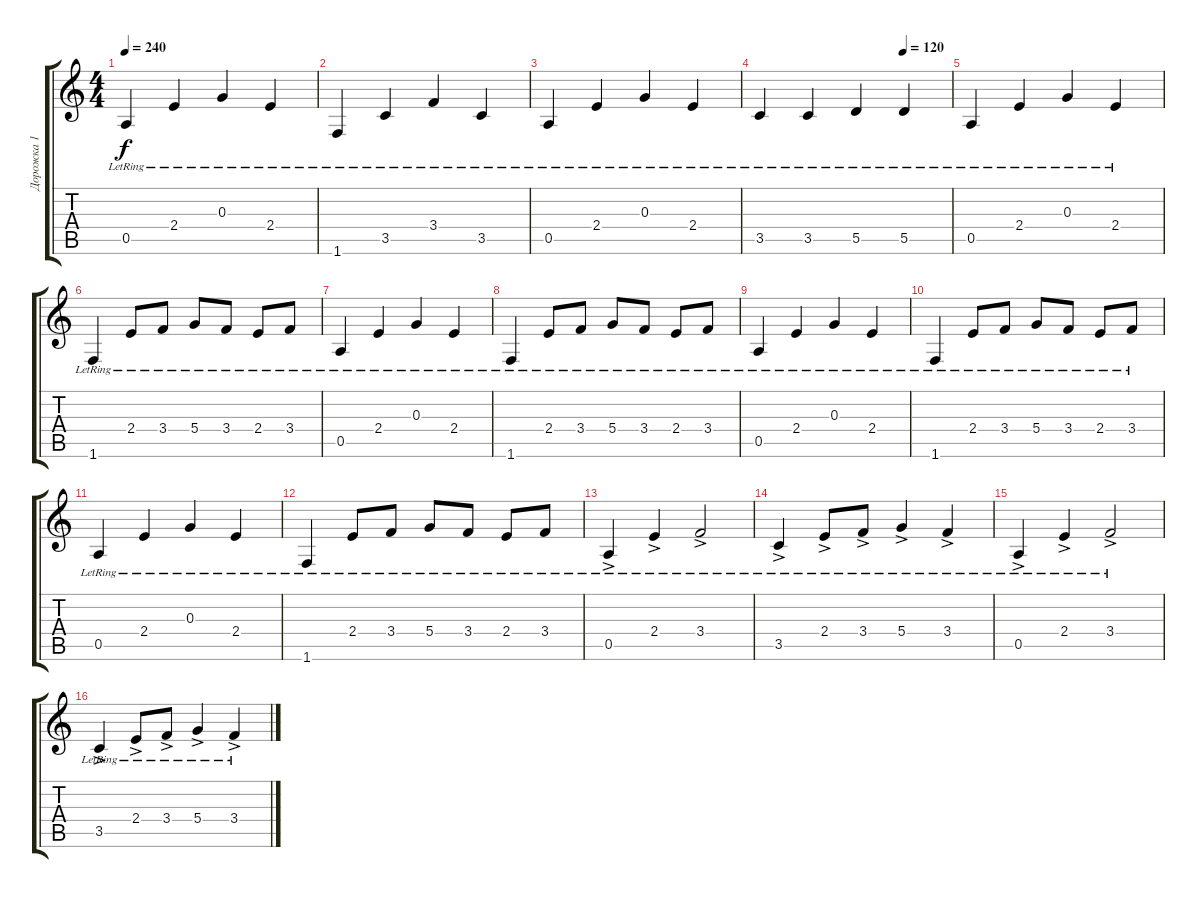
\track ("Дорожка 1" "Дорожка 1") {instrument distortionguitar}
\staff {score tabs}
\tuning (E4 B3 G3 D3 A2 E2) {hide}
\ts (4 4)
\tempo 240
\clef g2
\ks c
0.5{lr}.4{dy f} 2.4{lr}.4 0.3{lr}.4 2.4{lr}.4 |
1.6{lr}.4 3.5{lr}.4 3.4{lr}.4 3.5{lr}.4 |
0.5{lr}.4 2.4{lr}.4 0.3{lr}.4 2.4{lr}.4 |
\tempo (120 0.75)
3.5{lr}.4 3.5{lr}.4 5.5{lr}.4 5.5{lr}.4 |
0.5{lr}.4 2.4{lr}.4 0.3{lr}.4 2.4{lr}.4 |
1.6{lr}.4 2.4{lr}.8 3.4{lr}.8 5.4{lr}.8 3.4{lr}.8 2.4{lr}.8 3.4{lr}.8 |
0.5{lr}.4 2.4{lr}.4 0.3{lr}.4 2.4{lr}.4 |
1.6{lr}.4 2.4{lr}.8 3.4{lr}.8 5.4{lr}.8 3.4{lr}.8 2.4{lr}.8 3.4{lr}.8 |
0.5{lr}.4 2.4{lr}.4 0.3{lr}.4 2.4{lr}.4 |
1.6{lr}.4 2.4{lr}.8 3.4{lr}.8 5.4{lr}.8 3.4{lr}.8 2.4{lr}.8 3.4{lr}.8 |
0.5{lr}.4 2.4{lr}.4 0.3{lr}.4 2.4{lr}.4 |
1.6{lr}.4 2.4{lr}.8 3.4{lr}.8 5.4{lr}.8 3.4{lr}.8 2.4{lr}.8 3.4{lr}.8 |
0.5{ac lr}.4 2.4{ac lr}.4 3.4{ac lr}.2 |
3.5{ac lr}.4 2.4{ac lr}.8 3.4{ac lr}.8 5.4{ac lr}.4 3.4{ac lr}.4 |
0.5{ac lr}.4 2.4{ac lr}.4 3.4{ac lr}.2 |
3.5{ac lr}.4 2.4{ac lr}.8 3.4{ac lr}.8 5.4{ac lr}.4 3.4{ac lr}.4
